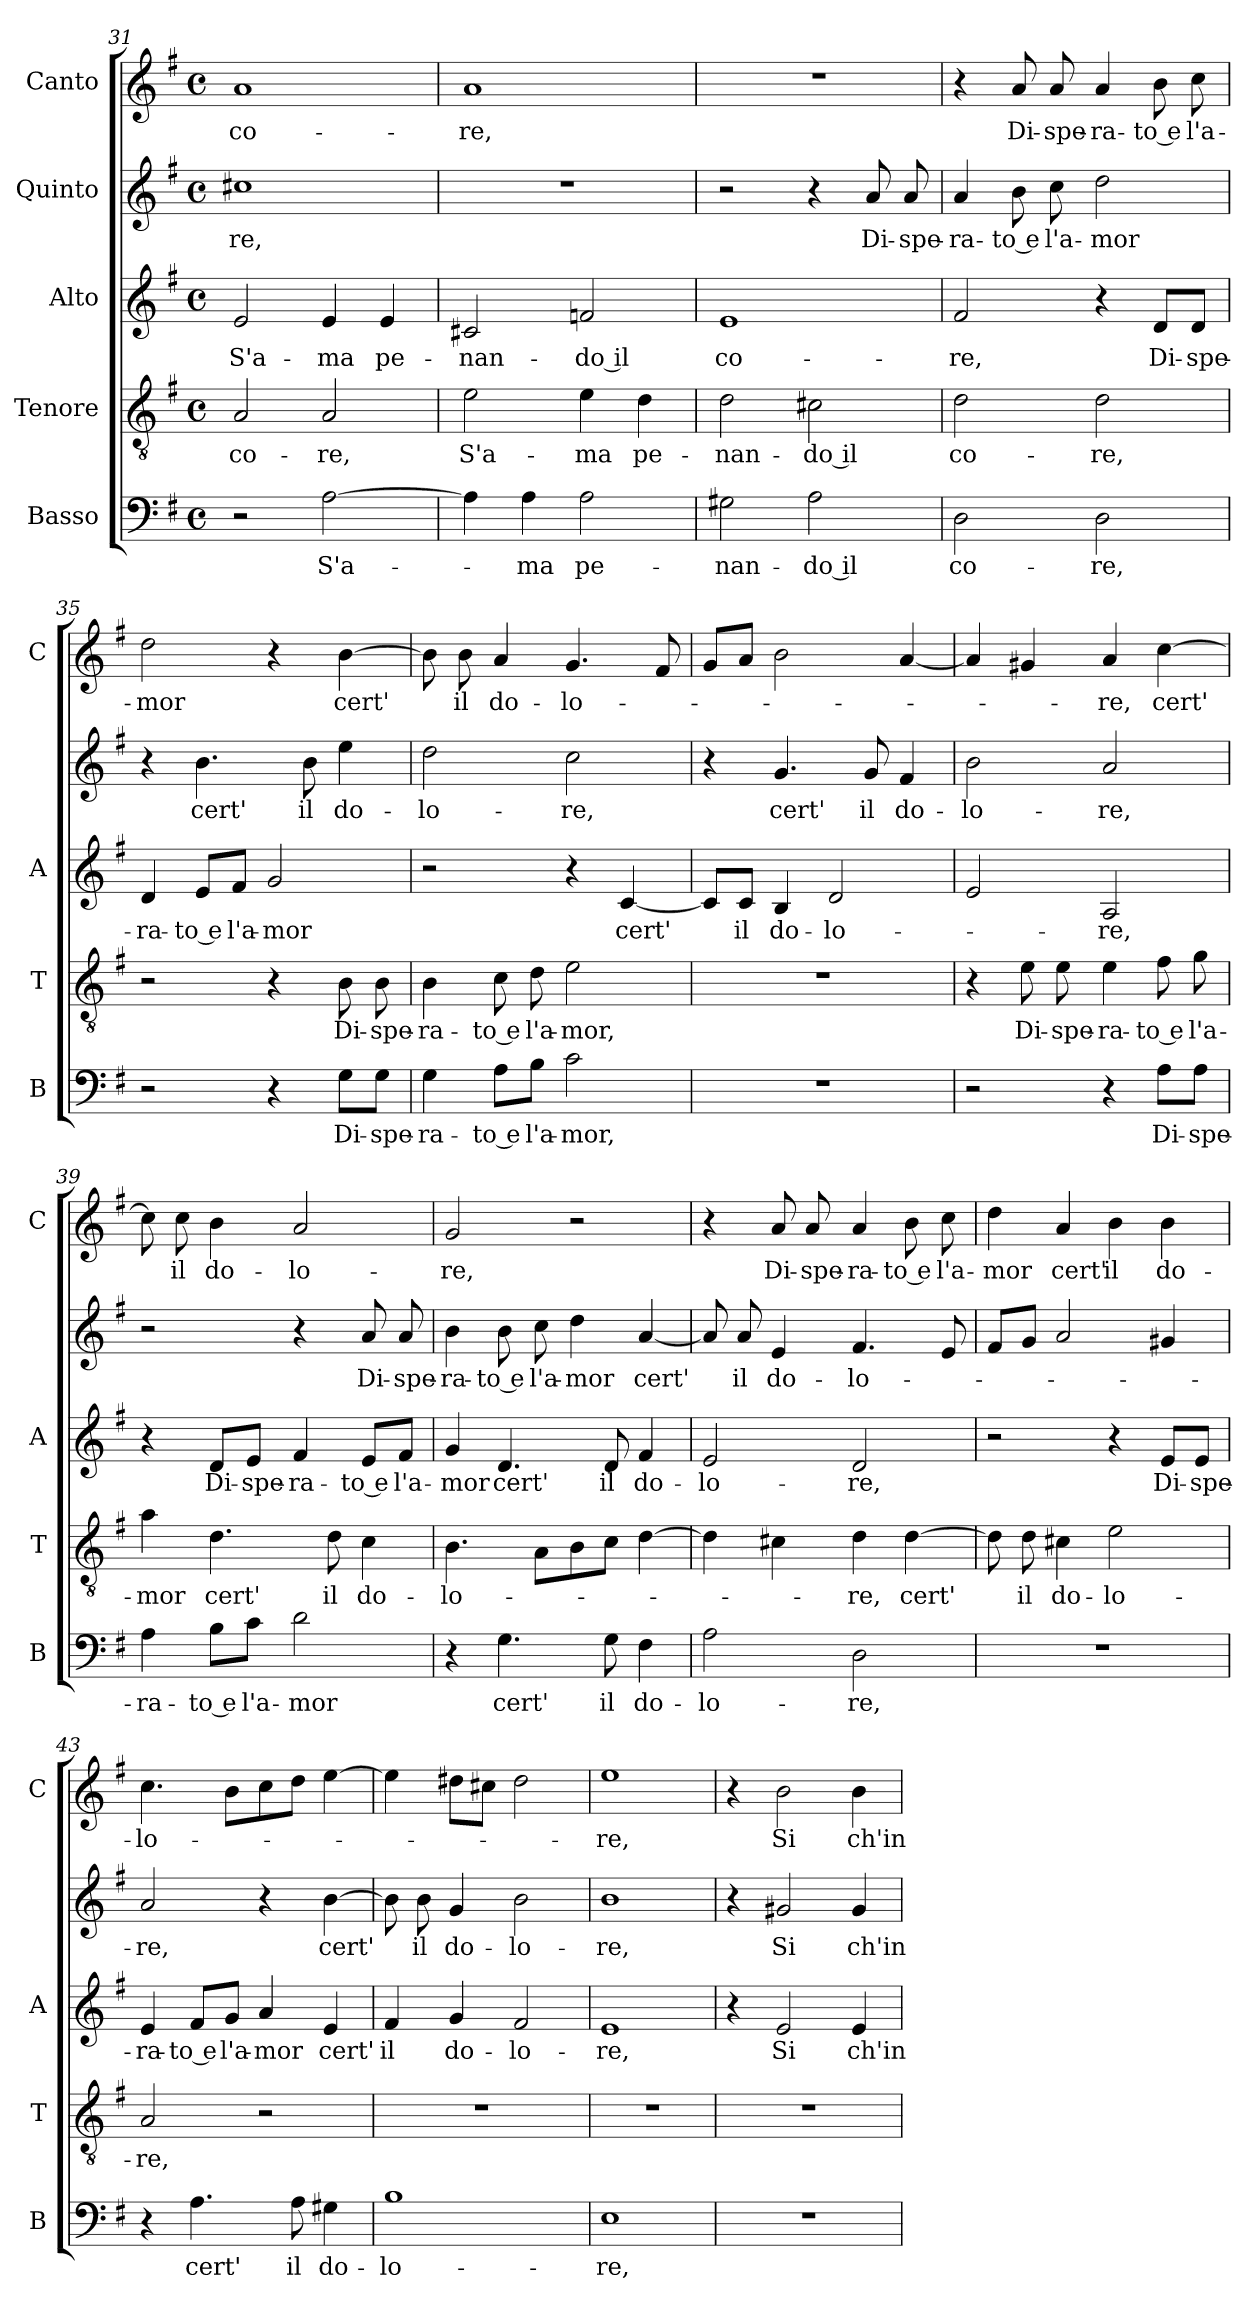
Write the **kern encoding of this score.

**kern	**text	**kern	**text	**kern	**text	**kern	**text	**kern	**text
*part5	*part5	*part4	*part4	*part3	*part3	*part2	*part2	*part1	*part1
*staff5	*staff5	*staff4	*staff4	*staff3	*staff3	*staff2	*staff2	*staff1	*staff1
*I"Basso	*	*I"Tenore	*	*I"Alto	*	*I"Quinto	*	*I"Canto	*
*I'B	*	*I'T	*	*I'A	*	*	*	*I'C	*
*clefF4	*	*clefGv2	*	*clefG2	*	*clefG2	*	*clefG2	*
*k[f#]	*	*k[f#]	*	*k[f#]	*	*k[f#]	*	*k[f#]	*
*G:	*	*G:	*	*G:	*	*G:	*	*G:	*
*M4/4	*	*M4/4	*	*M4/4	*	*M4/4	*	*M4/4	*
*met(c)	*	*met(c)	*	*met(c)	*	*met(c)	*	*met(c)	*
=31	=31	=31	=31	=31	=31	=31	=31	=31	=31
!	!	!	!LO:LY:b	!	!LO:LY:b	!	!LO:LY:b	!	!LO:LY:b
2r	.	2A/	co-	2e/	S'a-	1cc#X	-re,	1a	co-
!	!LO:LY:b	!	!LO:LY:b	!	!LO:LY:b	!	!	!	!
[2A\	S'a-	2A/	-re,	4e/	-ma	.	.	.	.
!	!	!	!	!	!LO:LY:b	!	!	!	!
.	.	.	.	4e/	pe-	.	.	.	.
=32	=32	=32	=32	=32	=32	=32	=32	=32	=32
!	!	!	!LO:LY:b	!	!LO:LY:b	!	!	!	!LO:LY:b
4A\]	.	2e\	S'a-	2c#X/	-nan-	1r	.	1a	-re,
!	!LO:LY:b	!	!	!	!	!	!	!	!
4A\	-ma	.	.	.	.	.	.	.	.
!	!LO:LY:b	!	!LO:LY:b	!	!LO:LY:b	!	!	!	!
2A\	pe-	4e\	-ma	2fn/	-do il	.	.	.	.
!	!	!	!LO:LY:b	!	!	!	!	!	!
.	.	4d\	pe-	.	.	.	.	.	.
=33	=33	=33	=33	=33	=33	=33	=33	=33	=33
!	!LO:LY:b	!	!LO:LY:b	!	!LO:LY:b	!	!	!	!
2G#X\	-nan-	2d\	-nan-	1e	co-	2r	.	1r	.
!	!LO:LY:b	!	!LO:LY:b	!	!	!	!	!	!
2A\	-do il	2c#X\	-do il	.	.	4r	.	.	.
!	!	!	!	!	!	!	!LO:LY:b	!	!
.	.	.	.	.	.	8a/	Di-	.	.
!	!	!	!	!	!	!	!LO:LY:b	!	!
.	.	.	.	.	.	8a/	-spe-	.	.
=34	=34	=34	=34	=34	=34	=34	=34	=34	=34
!	!LO:LY:b	!	!LO:LY:b	!	!LO:LY:b	!	!LO:LY:b	!	!
2D\	co-	2d\	co-	2f#i/	-re,	4a/	-ra-	4r	.
!	!	!	!	!	!	!	!LO:LY:b	!	!LO:LY:b
.	.	.	.	.	.	8b\	-to e	8a/	Di-
!	!	!	!	!	!	!	!LO:LY:b	!	!LO:LY:b
.	.	.	.	.	.	8cc\	l'a-	8a/	-spe-
!	!LO:LY:b	!	!LO:LY:b	!	!	!	!LO:LY:b	!	!LO:LY:b
2D\	-re,	2d\	-re,	4r	.	2dd\	-mor	4a/	-ra-
!	!	!	!	!	!LO:LY:b	!	!	!	!LO:LY:b
.	.	.	.	8d/L	Di-	.	.	8b\	-to e
!	!	!	!	!	!LO:LY:b	!	!	!	!LO:LY:b
.	.	.	.	8d/J	-spe-	.	.	8cc\	l'a-
!!LO:LB:g=z
=35	=35	=35	=35	=35	=35	=35	=35	=35	=35
!	!	!	!	!	!LO:LY:b	!	!	!	!LO:LY:b
2r	.	2r	.	4d/	-ra-	4r	.	2dd\	-mor
!	!	!	!	!	!LO:LY:b	!	!LO:LY:b	!	!
.	.	.	.	8e/L	-to e	4.b\	cert'	.	.
!	!	!	!	!	!LO:LY:b	!	!	!	!
.	.	.	.	8f#/J	l'a-	.	.	.	.
!	!	!	!	!	!LO:LY:b	!	!	!	!
4r	.	4r	.	2g/	-mor	.	.	4r	.
!	!	!	!	!	!	!	!LO:LY:b	!	!
.	.	.	.	.	.	8b\	il	.	.
!	!LO:LY:b	!	!LO:LY:b	!	!	!	!LO:LY:b	!	!LO:LY:b
8G\L	Di-	8B\	Di-	.	.	4ee\	do-	[4b\	cert'
!	!LO:LY:b	!	!LO:LY:b	!	!	!	!	!	!
8G\J	-spe-	8B\	-spe-	.	.	.	.	.	.
=36	=36	=36	=36	=36	=36	=36	=36	=36	=36
!	!LO:LY:b	!	!LO:LY:b	!	!	!	!LO:LY:b	!	!
4G\	-ra-	4B\	-ra-	2r	.	2dd\	-lo-	8b\]	.
!	!	!	!	!	!	!	!	!	!LO:LY:b
.	.	.	.	.	.	.	.	8b\	il
!	!LO:LY:b	!	!LO:LY:b	!	!	!	!	!	!LO:LY:b
8A\L	-to e	8c\	-to e	.	.	.	.	4a/	do-
!	!LO:LY:b	!	!LO:LY:b	!	!	!	!	!	!
8B\J	l'a-	8d\	l'a-	.	.	.	.	.	.
!	!LO:LY:b	!	!LO:LY:b	!	!	!	!LO:LY:b	!	!LO:LY:b
2c\	-mor,	2e\	-mor,	4r	.	2cc\	-re,	4.g/	-lo-
!	!	!	!	!	!LO:LY:b	!	!	!	!
.	.	.	.	[4c/	cert'	.	.	.	.
.	.	.	.	.	.	.	.	8f#/	.
=37	=37	=37	=37	=37	=37	=37	=37	=37	=37
1r	.	1r	.	8c/L]	.	4r	.	8g/L	.
!	!	!	!	!	!LO:LY:b	!	!	!	!
.	.	.	.	8c/J	il	.	.	8a/J	.
!	!	!	!	!	!LO:LY:b	!	!LO:LY:b	!	!
.	.	.	.	4B/	do-	4.g/	cert'	2b\	.
!	!	!	!	!	!LO:LY:b	!	!	!	!
.	.	.	.	2d/	-lo-	.	.	.	.
!	!	!	!	!	!	!	!LO:LY:b	!	!
.	.	.	.	.	.	8g/	il	.	.
!	!	!	!	!	!	!	!LO:LY:b	!	!
.	.	.	.	.	.	4f#/	do-	[4a/	.
=38	=38	=38	=38	=38	=38	=38	=38	=38	=38
!	!	!	!	!	!	!	!LO:LY:b	!	!
2r	.	4r	.	2e/	.	2b\	-lo-	4a/]	.
!	!	!	!LO:LY:b	!	!	!	!	!	!
.	.	8e\	Di-	.	.	.	.	4g#X/	.
!	!	!	!LO:LY:b	!	!	!	!	!	!
.	.	8e\	-spe-	.	.	.	.	.	.
!	!	!	!LO:LY:b	!	!LO:LY:b	!	!LO:LY:b	!	!LO:LY:b
4r	.	4e\	-ra-	2A/	-re,	2a/	-re,	4a/	-re,
!	!LO:LY:b	!	!LO:LY:b	!	!	!	!	!	!LO:LY:b
8A\L	Di-	8f#\	-to e	.	.	.	.	[4cc\	cert'
!	!LO:LY:b	!	!LO:LY:b	!	!	!	!	!	!
8A\J	-spe-	8g\	l'a-	.	.	.	.	.	.
=39	=39	=39	=39	=39	=39	=39	=39	=39	=39
!	!LO:LY:b	!	!LO:LY:b	!	!	!	!	!	!
4A\	-ra-	4a\	-mor	4r	.	2r	.	8cc\]	.
!	!	!	!	!	!	!	!	!	!LO:LY:b
.	.	.	.	.	.	.	.	8cc\	il
!	!LO:LY:b	!	!LO:LY:b	!	!LO:LY:b	!	!	!	!LO:LY:b
8B\L	-to e	4.d\	cert'	8d/L	Di-	.	.	4b\	do-
!	!LO:LY:b	!	!	!	!LO:LY:b	!	!	!	!
8c\J	l'a-	.	.	8e/J	-spe-	.	.	.	.
!	!LO:LY:b	!	!	!	!LO:LY:b	!	!	!	!LO:LY:b
2d\	-mor	.	.	4f#/	-ra-	4r	.	2a/	-lo-
!	!	!	!LO:LY:b	!	!	!	!	!	!
.	.	8d\	il	.	.	.	.	.	.
!	!	!	!LO:LY:b	!	!LO:LY:b	!	!LO:LY:b	!	!
.	.	4c\	do-	8e/L	-to e	8a/	Di-	.	.
!	!	!	!	!	!LO:LY:b	!	!LO:LY:b	!	!
.	.	.	.	8f#/J	l'a-	8a/	-spe-	.	.
!!LO:PB:g=z
=40	=40	=40	=40	=40	=40	=40	=40	=40	=40
!	!	!	!LO:LY:b	!	!LO:LY:b	!	!LO:LY:b	!	!LO:LY:b
4r	.	4.B\	-lo-	4g/	-mor	4b\	-ra-	2g/	-re,
!	!LO:LY:b	!	!	!	!LO:LY:b	!	!LO:LY:b	!	!
4.G\	cert'	.	.	4.d/	cert'	8b\	-to e	.	.
!	!	!	!	!	!	!	!LO:LY:b	!	!
.	.	8A\L	.	.	.	8cc\	l'a-	.	.
!	!	!	!	!	!	!	!LO:LY:b	!	!
.	.	8B\	.	.	.	4dd\	-mor	2r	.
!	!LO:LY:b	!	!	!	!LO:LY:b	!	!	!	!
8G\	il	8c\J	.	8d/	il	.	.	.	.
!	!LO:LY:b	!	!	!	!LO:LY:b	!	!LO:LY:b	!	!
4F#\	do-	[4d\	.	4f#/	do-	[4a/	cert'	.	.
=41	=41	=41	=41	=41	=41	=41	=41	=41	=41
!	!LO:LY:b	!	!	!	!LO:LY:b	!	!	!	!
2A\	-lo-	4d\]	.	2e/	-lo-	8a/]	.	4r	.
!	!	!	!	!	!	!	!LO:LY:b	!	!
.	.	.	.	.	.	8a/	il	.	.
!	!	!	!	!	!	!	!LO:LY:b	!	!LO:LY:b
.	.	4c#X\	.	.	.	4e/	do-	8a/	Di-
!	!	!	!	!	!	!	!	!	!LO:LY:b
.	.	.	.	.	.	.	.	8a/	-spe-
!	!LO:LY:b	!	!LO:LY:b	!	!LO:LY:b	!	!LO:LY:b	!	!LO:LY:b
2D\	-re,	4d\	-re,	2d/	-re,	4.f#/	-lo-	4a/	-ra-
!	!	!	!LO:LY:b	!	!	!	!	!	!LO:LY:b
.	.	[4d\	cert'	.	.	.	.	8b\	-to e
!	!	!	!	!	!	!	!	!	!LO:LY:b
.	.	.	.	.	.	8e/	.	8cc\	l'a-
=42	=42	=42	=42	=42	=42	=42	=42	=42	=42
!	!	!	!	!	!	!	!	!	!LO:LY:b
1r	.	8d\]	.	2r	.	8f#/L	.	4dd\	-mor
!	!	!	!LO:LY:b	!	!	!	!	!	!
.	.	8d\	il	.	.	8g/J	.	.	.
!	!	!	!LO:LY:b	!	!	!	!	!	!LO:LY:b
.	.	4c#X\	do-	.	.	2a/	.	4a/	cert'
!	!	!	!LO:LY:b	!	!	!	!	!	!LO:LY:b
.	.	2e\	-lo-	4r	.	.	.	4b\	il
!	!	!	!	!	!LO:LY:b	!	!	!	!LO:LY:b
.	.	.	.	8e/L	Di-	4g#X/	.	4b\	do-
!	!	!	!	!	!LO:LY:b	!	!	!	!
.	.	.	.	8e/J	-spe-	.	.	.	.
=43	=43	=43	=43	=43	=43	=43	=43	=43	=43
!	!	!	!LO:LY:b	!	!LO:LY:b	!	!LO:LY:b	!	!LO:LY:b
4r	.	2A/	-re,	4e/	-ra-	2a/	-re,	4.cc\	-lo-
!	!LO:LY:b	!	!	!	!LO:LY:b	!	!	!	!
4.A\	cert'	.	.	8f#/L	-to e	.	.	.	.
!	!	!	!	!	!LO:LY:b	!	!	!	!
.	.	.	.	8g/J	l'a-	.	.	8b\L	.
!	!	!	!	!	!LO:LY:b	!	!	!	!
.	.	2r	.	4a/	-mor	4r	.	8cc\	.
!	!LO:LY:b	!	!	!	!	!	!	!	!
8A\	il	.	.	.	.	.	.	8dd\J	.
!	!LO:LY:b	!	!	!	!LO:LY:b	!	!LO:LY:b	!	!
4G#X\	do-	.	.	4e/	cert'	[4b\	cert'	[4ee\	.
=44	=44	=44	=44	=44	=44	=44	=44	=44	=44
!	!LO:LY:b	!	!	!	!LO:LY:b	!	!	!	!
1B	-lo-	1r	.	4f#/	il	8b\]	.	4ee\]	.
!	!	!	!	!	!	!	!LO:LY:b	!	!
.	.	.	.	.	.	8b\	il	.	.
!	!	!	!	!	!LO:LY:b	!	!LO:LY:b	!	!
.	.	.	.	4g/	do-	4g/	do-	8dd#X\L	.
.	.	.	.	.	.	.	.	8cc#X\J	.
!	!	!	!	!	!LO:LY:b	!	!LO:LY:b	!	!
.	.	.	.	2f#/	-lo-	2b\	-lo-	2dd#\	.
=45	=45	=45	=45	=45	=45	=45	=45	=45	=45
!	!LO:LY:b	!	!	!	!LO:LY:b	!	!LO:LY:b	!	!LO:LY:b
1E	-re,	1r	.	1e	-re,	1b	-re,	1ee	-re,
!!LO:LB:g=z
=46	=46	=46	=46	=46	=46	=46	=46	=46	=46
1r	.	1r	.	4r	.	4r	.	4r	.
!	!	!	!	!	!LO:LY:b	!	!LO:LY:b	!	!LO:LY:b
.	.	.	.	2e/	Si	2g#X/	Si	2b\	Si
!	!	!	!	!	!LO:LY:b	!	!LO:LY:b	!	!LO:LY:b
.	.	.	.	4e/	ch'in-	4g#/	ch'in-	4b\	ch'in-
=	=	=	=	=	=	=	=	=	=
*-	*-	*-	*-	*-	*-	*-	*-	*-	*-
